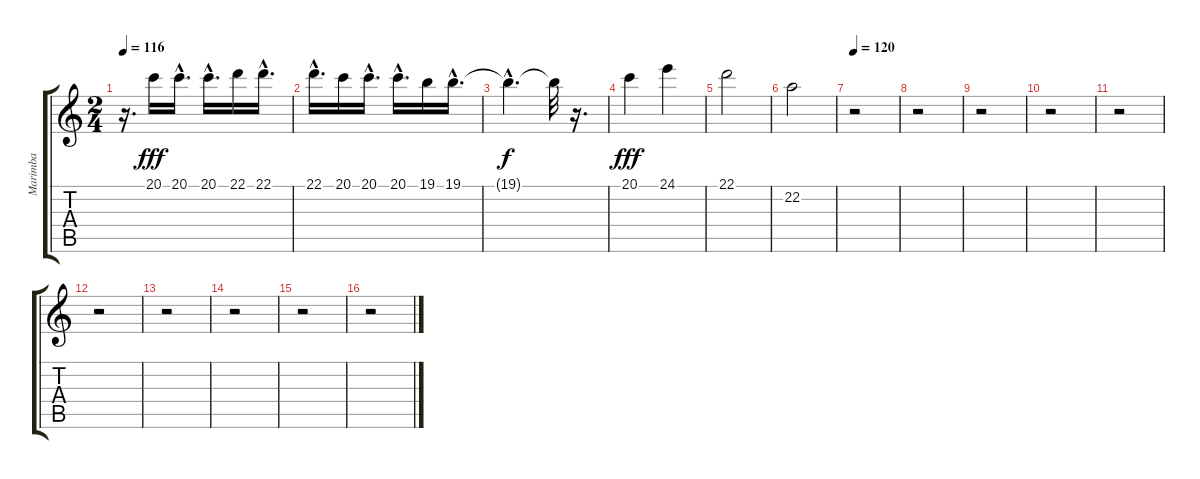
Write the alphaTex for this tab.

\track ("Marimba" "Marimba") {instrument marimba}
\staff {score tabs}
\tuning (E4 B3 G3 D3 A2 E2) {hide}
\ts (2 4)
\tempo 116
\clef g2
\ks c
r.16{d dy fff} 20.1.16 20.1{hac}.16{d} 20.1{hac}.16{d} 22.1.16 22.1{hac}.16{d} |
22.1{hac}.16{d} 20.1.16 20.1{hac}.16{d} 20.1{hac}.16{d} 19.1.16 19.1{hac}.16{d} |
19.1{hac t}.4{d dy f} 19.1{t}.32 r.16{d} |
20.1.4{dy fff} 24.1.4 |
22.1.2 |
22.2.2 |
\tempo 120
r.2 |
r.2 |
r.2 |
r.2 |
r.2 |
r.2 |
r.2 |
r.2 |
r.2 |
r.2
